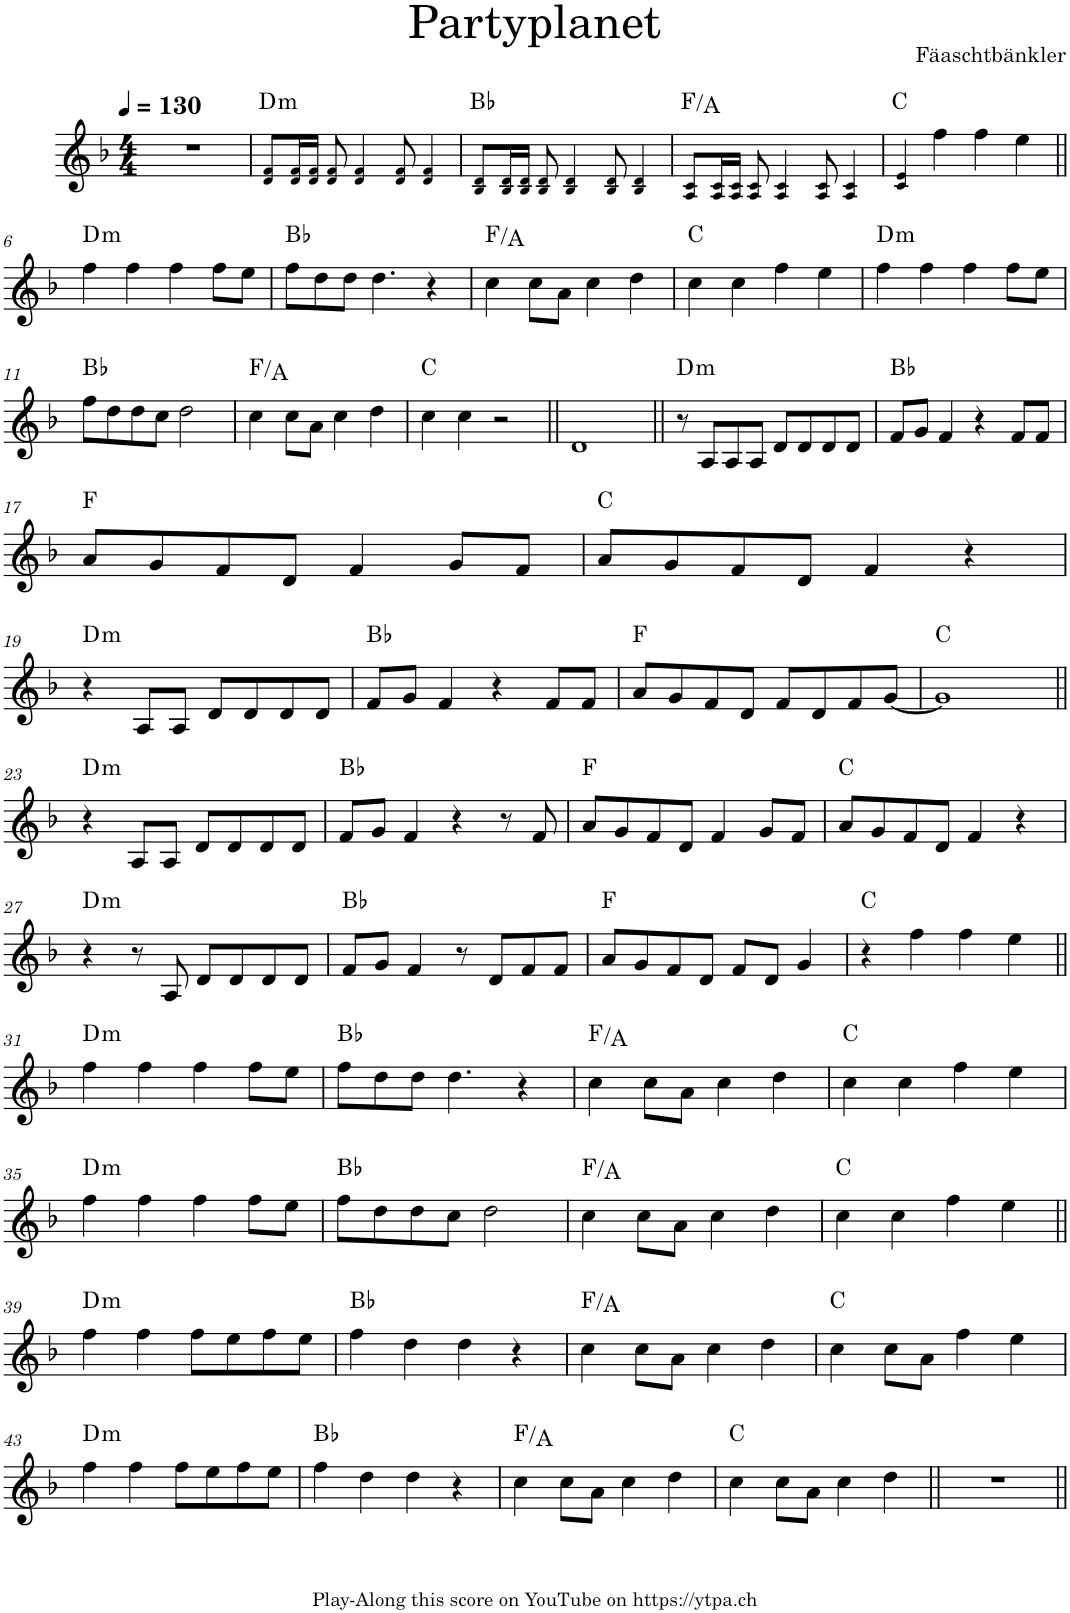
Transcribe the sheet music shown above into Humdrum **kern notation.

**kern	**harte
*part1	*part1
*staff1	*
*I"Piano	*
*I'Pno.	*
*clefG2	*
*k[b-]	*
*M4/4	*
*MM130	*
=1	=1
1r	.
=2	=2
!	!LO:H:kt=m
8d!/ 8f!/L	D:min
16d!/ 16f!/L	.
16d!/ 16f!/JJ	.
8d!/ 8f!/	.
4d!/ 4f!/	.
8d!/ 8f!/	.
4d!/ 4f!/	.
=3	=3
8B-!/ 8d!/L	Bb:maj
16B-!/ 16d!/L	.
16B-!/ 16d!/JJ	.
8B-!/ 8d!/	.
4B-!/ 4d!/	.
8B-!/ 8d!/	.
4B-!/ 4d!/	.
=4	=4
8A!/ 8c!/L	F:maj/3
16A!/ 16c!/L	.
16A!/ 16c!/JJ	.
8A!/ 8c!/	.
4A!/ 4c!/	.
8A!/ 8c!/	.
4A!/ 4c!/	.
=5	=5
4c!/ 4e!/	C:maj
4ff\	.
4ff\	.
4ee\	.
!!LO:LB:g=z
=6||	=6||
!	!LO:H:kt=m
4ff\	D:min
4ff\	.
4ff\	.
8ff\L	.
8ee\J	.
=7	=7
8ff\L	Bb:maj
8dd\	.
8dd\J	.
4.dd\	.
4r	.
=8	=8
4cc\	F:maj/3
8cc\L	.
8a\J	.
4cc\	.
4dd\	.
=9	=9
4cc\	C:maj
4cc\	.
4ff\	.
4ee\	.
=10	=10
!	!LO:H:kt=m
4ff\	D:min
4ff\	.
4ff\	.
8ff\L	.
8ee\J	.
!!LO:LB:g=z
=11	=11
8ff\L	Bb:maj
8dd\	.
8dd\	.
8cc\J	.
2dd\	.
=12	=12
4cc\	F:maj/3
8cc\L	.
8a\J	.
4cc\	.
4dd\	.
=13	=13
4cc\	C:maj
4cc\	.
2r	.
=14||	=14||
1d	.
=15||	=15||
!	!LO:H:kt=m
8r	D:min
8A/L	.
8A/	.
8A/J	.
8d/L	.
8d/	.
8d/	.
8d/J	.
=16	=16
8f/L	Bb:maj
8g/J	.
4f/	.
4r	.
8f/L	.
8f/J	.
!!LO:LB:g=z
=17	=17
8a/L	F:maj
8g/	.
8f/	.
8d/J	.
4f/	.
8g/L	.
8f/J	.
=18	=18
8a/L	C:maj
8g/	.
8f/	.
8d/J	.
4f/	.
4r	.
!!LO:LB:g=z
=19	=19
!	!LO:H:kt=m
4r	D:min
8A/L	.
8A/J	.
8d/L	.
8d/	.
8d/	.
8d/J	.
=20	=20
8f/L	Bb:maj
8g/J	.
4f/	.
4r	.
8f/L	.
8f/J	.
=21	=21
8a/L	F:maj
8g/	.
8f/	.
8d/J	.
8f/L	.
8d/	.
8f/	.
[8g/J	.
=22	=22
1g]	C:maj
!!LO:LB:g=z
=23||	=23||
!	!LO:H:kt=m
4r	D:min
8A/L	.
8A/J	.
8d/L	.
8d/	.
8d/	.
8d/J	.
=24	=24
8f/L	Bb:maj
8g/J	.
4f/	.
4r	.
8r	.
8f/	.
=25	=25
8a/L	F:maj
8g/	.
8f/	.
8d/J	.
4f/	.
8g/L	.
8f/J	.
=26	=26
8a/L	C:maj
8g/	.
8f/	.
8d/J	.
4f/	.
4r	.
!!LO:LB:g=z
=27	=27
!	!LO:H:kt=m
4r	D:min
8r	.
8A/	.
8d/L	.
8d/	.
8d/	.
8d/J	.
=28	=28
8f/L	Bb:maj
8g/J	.
4f/	.
8r	.
8d/L	.
8f/	.
8f/J	.
=29	=29
8a/L	F:maj
8g/	.
8f/	.
8d/J	.
8f/L	.
8d/J	.
4g/	.
=30	=30
4r	C:maj
4ff\	.
4ff\	.
4ee\	.
!!LO:LB:g=z
=31||	=31||
!	!LO:H:kt=m
4ff\	D:min
4ff\	.
4ff\	.
8ff\L	.
8ee\J	.
=32	=32
8ff\L	Bb:maj
8dd\	.
8dd\J	.
4.dd\	.
4r	.
=33	=33
4cc\	F:maj/3
8cc\L	.
8a\J	.
4cc\	.
4dd\	.
=34	=34
4cc\	C:maj
4cc\	.
4ff\	.
4ee\	.
!!LO:LB:g=z
=35	=35
!	!LO:H:kt=m
4ff\	D:min
4ff\	.
4ff\	.
8ff\L	.
8ee\J	.
=36	=36
8ff\L	Bb:maj
8dd\	.
8dd\	.
8cc\J	.
2dd\	.
=37	=37
4cc\	F:maj/3
8cc\L	.
8a\J	.
4cc\	.
4dd\	.
=38	=38
4cc\	C:maj
4cc\	.
4ff\	.
4ee\	.
!!LO:LB:g=z
=39||	=39||
!	!LO:H:kt=m
4ff\	D:min
4ff\	.
8ff\L	.
8ee\	.
8ff\	.
8ee\J	.
=40	=40
4ff\	Bb:maj
4dd\	.
4dd\	.
4r	.
=41	=41
4cc\	F:maj/3
8cc\L	.
8a\J	.
4cc\	.
4dd\	.
=42	=42
4cc\	C:maj
8cc\L	.
8a\J	.
4ff\	.
4ee\	.
!!LO:LB:g=z
=43	=43
!	!LO:H:kt=m
4ff\	D:min
4ff\	.
8ff\L	.
8ee\	.
8ff\	.
8ee\J	.
=44	=44
4ff\	Bb:maj
4dd\	.
4dd\	.
4r	.
=45	=45
4cc\	F:maj/3
8cc\L	.
8a\J	.
4cc\	.
4dd\	.
=46	=46
4cc\	C:maj
8cc\L	.
8a\J	.
4cc\	.
4dd\	.
=47||	=47||
1r	.
=||	=||
*-	*-
